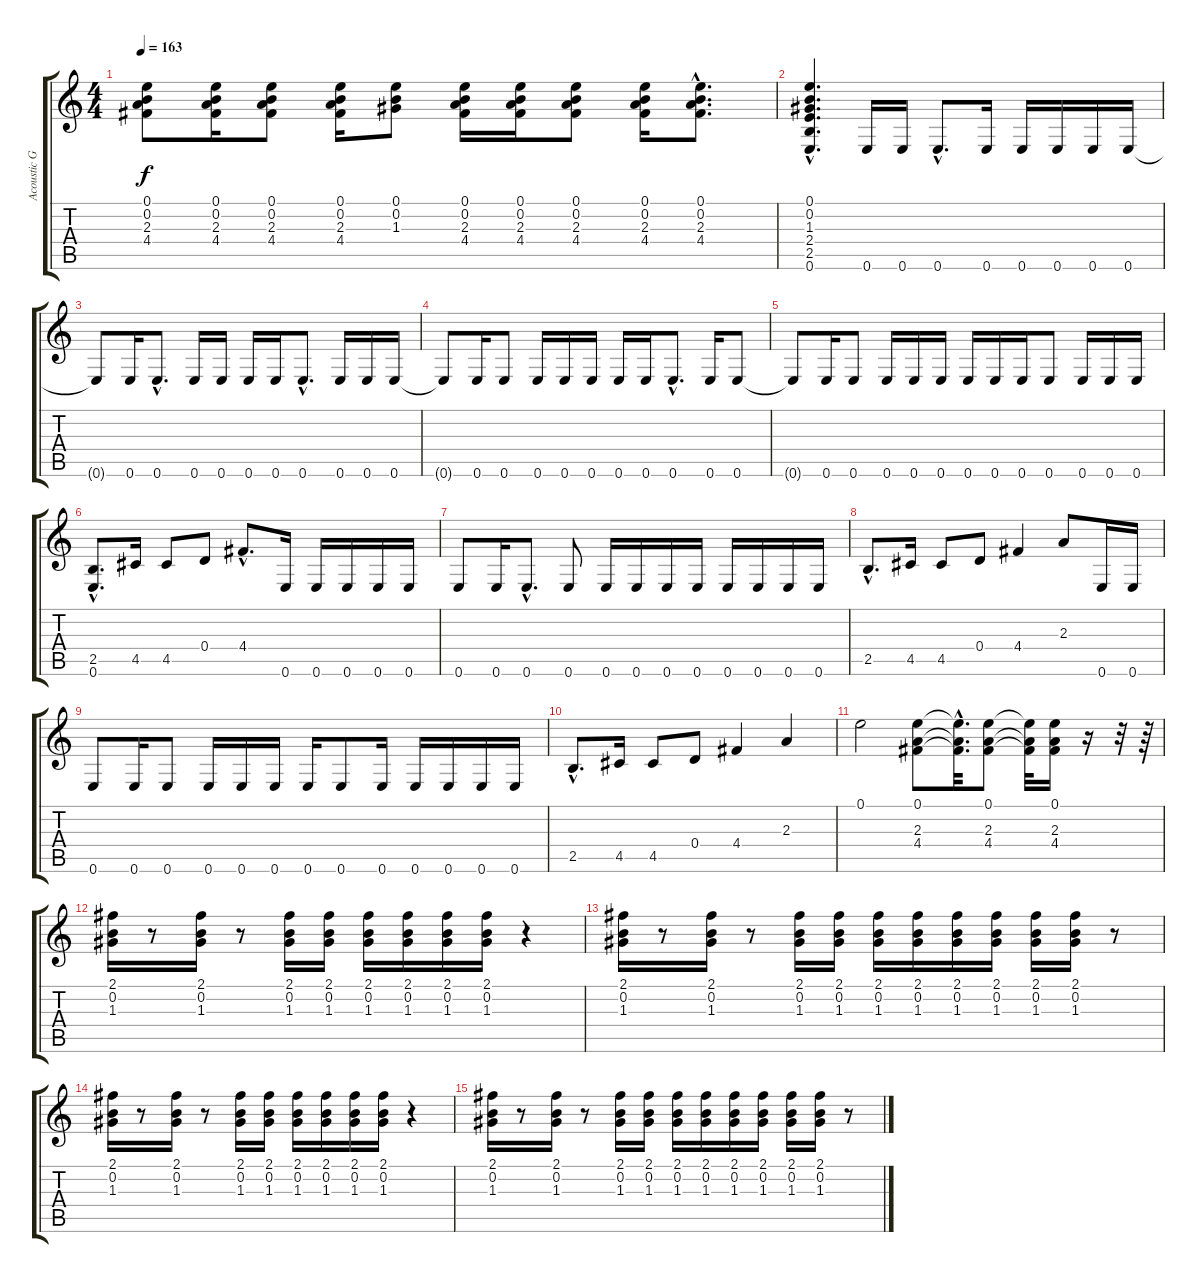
\track ("Acoustic Guitar" "Acoustic G") {instrument acousticguitarsteel}
\staff {score tabs}
\tuning (E4 B3 G3 D3 A2 E2) {hide}
\ts (4 4)
\tempo 163
\clef g2
\ks c
(0.1 0.2 2.3 4.4).8{dy f} (0.1 0.2 2.3 4.4).16 (0.1 0.2 2.3 4.4).8 (0.1 0.2 2.3 4.4).16 (0.1 0.2 1.3).8 (0.1 0.2 2.3 4.4).16 (0.1 0.2 2.3 4.4).16 (0.1 0.2 2.3 4.4).8 (0.1 0.2 2.3 4.4).16 (0.1{hac} 0.2{hac} 2.3{hac} 4.4{hac}).8{d} |
(0.1{hac} 0.2{hac} 1.3{hac} 2.4{hac} 2.5{hac} 0.6{hac}).4{d} 0.6.16 0.6.16 0.6{hac}.8{d} 0.6.16 0.6.16 0.6.16 0.6.16 0.6.16 |
0.6{t}.8 0.6.16 0.6{hac}.8{d} 0.6.16 0.6.16 0.6.16 0.6.16 0.6{hac}.8{d} 0.6.16 0.6.16 0.6.16 |
0.6{t}.8 0.6.16 0.6.8 0.6.16 0.6.16 0.6.16 0.6.16 0.6.16 0.6{hac}.8{d} 0.6.16 0.6.8 |
0.6{t}.8 0.6.16 0.6.8 0.6.16 0.6.16 0.6.16 0.6.16 0.6.16 0.6.16 0.6.8 0.6.16 0.6.16 0.6.16 |
(2.5{hac} 0.6{hac}).8{d} 4.5.16 4.5.8 0.4.8 4.4{hac}.8{d} 0.6.16 0.6.16 0.6.16 0.6.16 0.6.16 |
0.6.8 0.6.16 0.6{hac}.8{d} 0.6.8 0.6.16 0.6.16 0.6.16 0.6.16 0.6.16 0.6.16 0.6.16 0.6.16 |
2.5{hac}.8{d} 4.5.16 4.5.8 0.4.8 4.4.4 2.3.8 0.6.16 0.6.16 |
0.6.8 0.6.16 0.6.8 0.6.16 0.6.16 0.6.16 0.6.16 0.6.8 0.6.16 0.6.16 0.6.16 0.6.16 0.6.16 |
2.5{hac}.8{d} 4.5.16 4.5.8 0.4.8 4.4.4 2.3.4 |
0.1.2 (0.1 2.3 4.4).8 (0.1{hac t} 2.3{hac t} 4.4{hac t}).32{d} (0.1 2.3 4.4).8 (0.1{t} 2.3{t} 4.4{t}).32 (0.1 2.3 4.4).16 r.16 r.32 r.64 |
(2.1 0.2 1.3).16 r.8 (2.1 0.2 1.3).16 r.8 (2.1 0.2 1.3).16 (2.1 0.2 1.3).16 (2.1 0.2 1.3).16 (2.1 0.2 1.3).16 (2.1 0.2 1.3).16 (2.1 0.2 1.3).16 r.4 |
(2.1 0.2 1.3).16 r.8 (2.1 0.2 1.3).16 r.8 (2.1 0.2 1.3).16 (2.1 0.2 1.3).16 (2.1 0.2 1.3).16 (2.1 0.2 1.3).16 (2.1 0.2 1.3).16 (2.1 0.2 1.3).16 (2.1 0.2 1.3).16 (2.1 0.2 1.3).16 r.8 |
(2.1 0.2 1.3).16 r.8 (2.1 0.2 1.3).16 r.8 (2.1 0.2 1.3).16 (2.1 0.2 1.3).16 (2.1 0.2 1.3).16 (2.1 0.2 1.3).16 (2.1 0.2 1.3).16 (2.1 0.2 1.3).16 r.4 |
(2.1 0.2 1.3).16 r.8 (2.1 0.2 1.3).16 r.8 (2.1 0.2 1.3).16 (2.1 0.2 1.3).16 (2.1 0.2 1.3).16 (2.1 0.2 1.3).16 (2.1 0.2 1.3).16 (2.1 0.2 1.3).16 (2.1 0.2 1.3).16 (2.1 0.2 1.3).16 r.8
